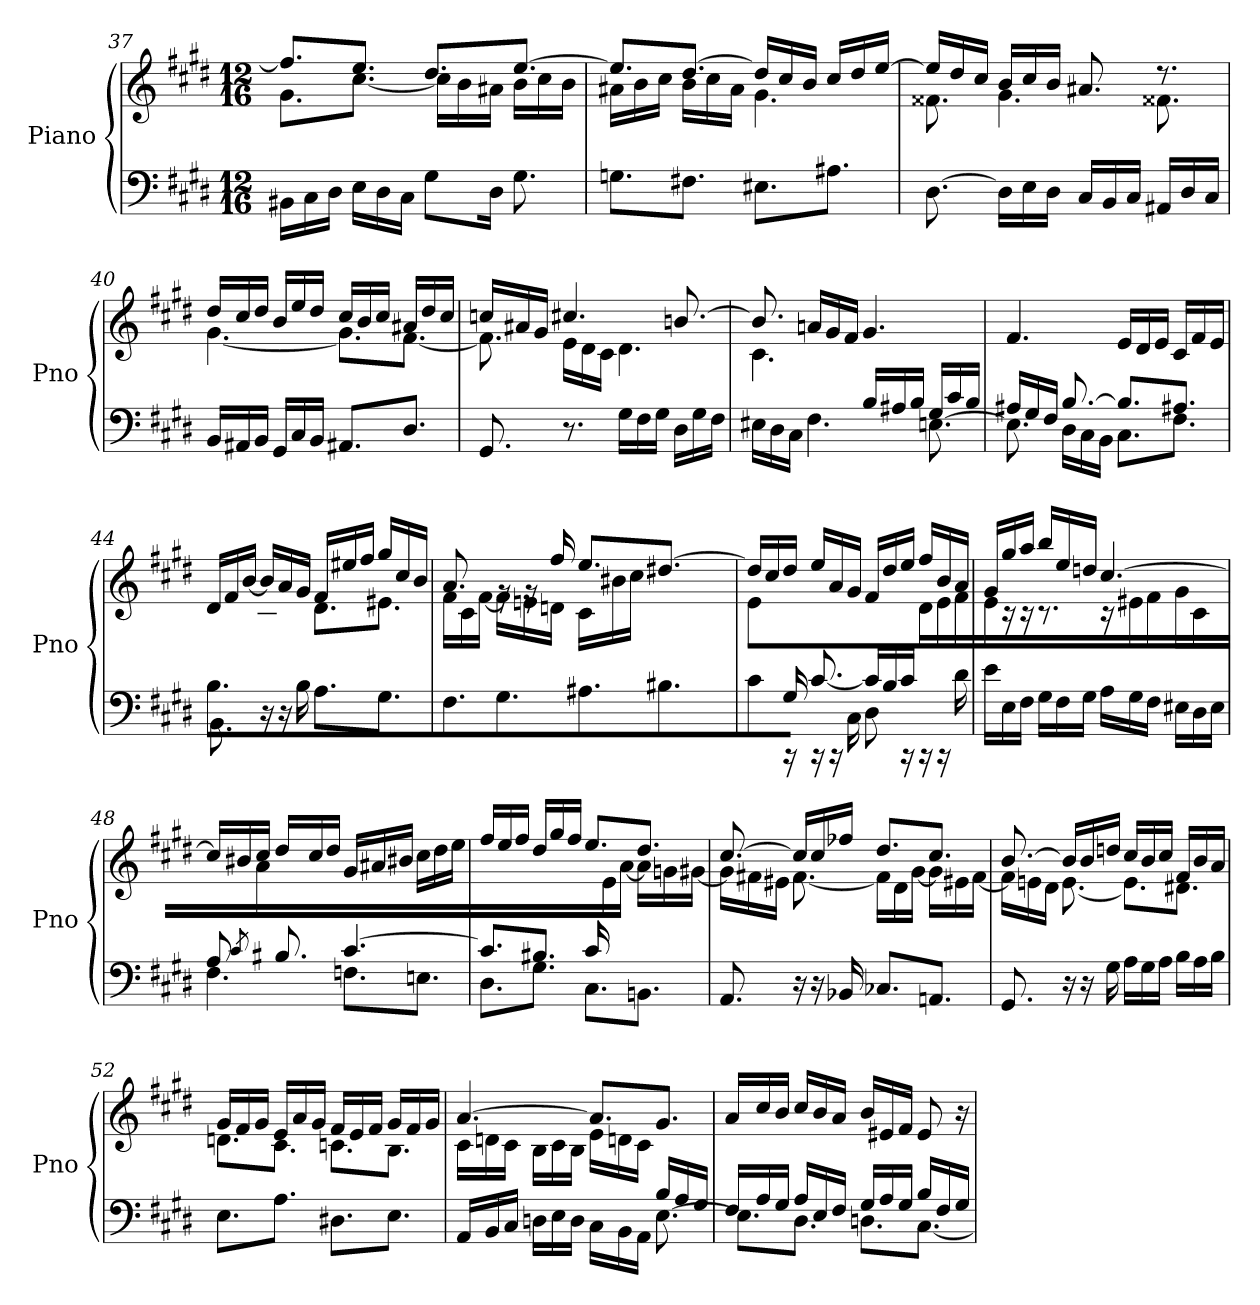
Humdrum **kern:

**kern	**kern
*part1	*part1
*staff2	*staff1
*I"Piano	*
*I'Pno	*
!!LO:LB:g=z
*clefF4	*clefG2
*k[f#c#g#d#]	*k[f#c#g#d#]
*M12/16	*M12/16
=37	=37
*	*^
16BB#X\LL	8.ff#/L]	8.g#\L
16C#\	.	.
16D#\JJ	.	.
16E\LL	8.ee/J	[8.cc#\J
16D#\	.	.
16C#\JJ	.	.
8G#\L	8.dd#/L	16cc#\LL]
.	.	16b\
16D#\Jk	.	16a#X\JJ
8.G#\	[8.ee/J	16b\LL
.	.	16cc#\
.	.	16b\JJ
=38	=38	=38
8.Gni\L	8.ee/L]	16a#X\LL
.	.	16b\
.	.	16cc#\JJ
8.F#X\J	[8.dd#/J	16b\LL
.	.	16cc#\
.	.	16a#\JJ
8.E#X\L	16dd#/LL]	4.g#\
.	16cc#/	.
.	16b/JJ	.
8.A#X\J	16cc#/LL	.
.	16dd#/	.
.	[16ee/JJ	.
=39	=39	=39
[8.D#\	16ee/LL]	8.f##X\
.	16dd#/	.
.	16cc#/JJ	.
16D#\LL]	16b/LL	4.g#\
16E\	16cc#/	.
16D#\JJ	16b/JJ	.
16C#/LL	8.a#X/	.
16BB/	.	.
16C#/JJ	.	.
16AA#X/LL	8.r	8.f##X\
16D#/	.	.
16C#/JJ	.	.
!!LO:LB:g=z	!!
=40	=40	=40
16BB/LL	16dd#/LL	[4.g#\
16AA#X/	16cc#/	.
16BB/JJ	16dd#/JJ	.
16GG#/LL	16b/LL	.
16C#/	16ee/	.
16BB/JJ	16dd#/JJ	.
8.AA#X/L	16cc#/LL	8.g#\L]
.	16b/	.
.	16cc#/JJ	.
8.D#/J	16a#X/LL	[8.f#\J
.	16dd#/	.
.	16cc#/JJ	.
=41	=41	=41
8.GG#/	16ccni/LL	8.f#\]
.	16a#X/	.
.	16g#/JJ	.
8.r	4.cc#/	16e\LL
.	.	16d#\
.	.	16c#\JJ
16G#\LL	.	4.d#\
16F#\	.	.
16G#\JJ	.	.
16D#\LL	[8.bn/	.
16G#\	.	.
16F#\JJ	.	.
=42	=42	=42
*^	*	*^
*	*^	*	*	*
4.ryy	16E#X\LL	8.ryy	8.b/]	4.c#\	8.ryy
.	16D#\	.	.	.	.
.	16C#\JJ	.	.	.	.
.	8.ryy	4.F#\	16an/LL	.	2ryy
.	.	.	16g#/	.	.
.	.	.	16f#/JJ	.	.
4.ryy	16B/LL	.	4.g#/	4.ryy	.
.	16A#X/	.	.	.	.
.	16B/JJ	.	.	.	.
.	16G#/LL	[8.En\	.	.	.
.	16c#/	.	.	.	.
.	16B/JJ	.	.	.	16ryy
*	*v	*v	*	*	*
*	*	*v	*v	*v
!!LO:LB:g=z
=43	=43	=43
16A#X/LL	8.E\]	4.f#/
16G#/	.	.
16F#/JJ	.	.
[8.B/	16D#\LL	.
.	16C#\	.
.	16BB\JJ	.
8.B/L]	8.C#\L	16e/LL
.	.	16d#/
.	.	16e/JJ
8.A#X/J	8.F#\J	16c#/LL
.	.	16f#/
.	.	16e/JJ
=44	=44	=44
*	*	*^
8.B/L	8.BB\	16d#/LL	8.ryy
.	.	16f#/	.
.	.	[16b/JJ	.
2ryy	16r	16b/LL]	8.c#\J
.	16r	16a/	.
.	16B\	16g#/JJ	.
.	8.A\L	16f#/LL	8.d#\L
.	.	16ee#X/	.
.	.	16ff#/JJ	.
.	8.G#\J	16gg#/LL	8.e#X\J
.	.	16cc#/	.
16ryy	.	16b/JJ	.
*v	*v	*	*
=45	=45	=45
8.F#\L	8.a/	16f#\LL
.	.	16c#\
.	.	[16f#\JJ
8.G#\J	16rg	16f#\LL]
.	16rg	16en\
.	16ff#/	16dn\JJ
8.A#X\L	8.ee/L	16c#\LL
.	.	16b#X\
.	.	16cc#\JJ
8.B#X\J	[8.dd#X/J	16dd#\LLyy
.	.	16g#\
.	.	16f#\JJ
!!LO:LB:g=z	!!
=46	=46	=46
*^	*	*
8c#\	8ryy	16dd#/LL]	8e\L
.	.	16cc#/	.
16rCC	16G#/Jk	16dd#/JJ	4..ryy
16rCC	[8.c#/	16ee/LL	.
16rCC	.	16a/	.
16C#\	.	16g#/JJ	.
8D#\	16c#/LL]	16f#/LL	.
.	16B/	16dd#/	.
16rCC	16c#/JJ	16ee/JJ	.
16rCC	8.ryy	16ff#/LL	16d#\LL
16rCC	.	16b/	16e\
16d#\	.	16a/JJ	16f#\JJ
=47	=47	=47	=47
2ryy	16e\LL	16g#/LL	16e\
.	16E\	16gg#/	16r
.	16F#\JJ	16aa/JJ	16r
.	16G#\LL	16bb/LL	8.r
.	16F#\	16ee/	.
.	16G#\JJ	16ddn/JJ	.
.	16A\LL	[4.cc#/	16r
.	16G#\	.	16e#X\LL
8.ryy	16F#\JJ	.	16f#\JJ
.	16E#X\LL	.	16g#\LL
.	16D#\	.	16c#\
16B/JJ	16E#\JJ	.	16ryy
=48	=48	=48	=48
*	*^	*	*^
8A/L	4.F#\	8.ryy	16cc#/LL]	8ryy	8.ryy
.	.	.	16b#X/	.	.
16ryy	.	.	16cc#/JJ	16a\Jk	.
8qc#/	.	.	.	.	.
8.B#X/	.	16c#!yy	16dd#/LL	2ryy	8.ryy
.	.	8B#!yy	16cc#/	.	.
.	.	.	16dd#/JJ	.	.
[4.c#/	8.Fni\L	4.ryy	16g#/LL	.	4.ryy
.	.	.	16a#X/	.	.
.	.	.	16b#X/JJ	.	.
.	8.En\J	.	16cc#\LL	.	.
.	.	.	16dd#\	.	.
.	.	.	16ee\JJ	16ryy	.
!!LO:LB:g=z	!!	!!
=49	=49	=49	=49	=49	=49
4.ryy	8.c#/L]	8.D#\L	16ff#/LL	4.ryy	4.ryy
.	.	.	16ee/	.	.
.	.	.	16ff#/JJ	.	.
.	8.B#X/J	8.G#\J	16dd#/LL	.	.
.	.	.	16gg#/	.	.
.	.	.	16ff#/JJ	.	.
16c#/LL	8.C#\L	4.ryy	8.ee/L	16ryy	4.ryy
4ryy	.	.	.	16e\	.
.	.	.	.	[16a\JJ	.
.	8.BBn\J	.	8.dd#/J	16a\LL]	.
.	.	.	.	16gni\	.
16ryy	.	.	.	[16g#\JJ	.
*v	*v	*v	*	*	*
*	*	*v	*v
=50	=50	=50
8.AA/	[8.cc#/	16g#\LL]
.	.	16f#X\
.	.	16e#X\JJ
16r	16cc#/LL]	[8.f#\
16r	16cc#/	.
16BB-Xi/	16ff-Xi/JJ	.
8.C-Xi/L	8.dd#/L	16f#\LL]
.	.	16d#\
.	.	[16g#\JJ
8.AAn/J	8.cc#/J	16g#\LL]
.	.	16e#X\
.	.	[16f#\JJ
=51	=51	=51
8.GG#/	[8.b/	16f#\LL]
.	.	16en\
.	.	16d#\JJ
16r	16b/LL]	[8.e\
16r	16b/	.
16G#\	16ddn/JJ	.
16A\LL	16cc#/LL	8.e\L]
16G#\	16b/	.
16A\JJ	16cc#/JJ	.
16B\LL	16f#/LL	8.d#X\J
16A\	16b/	.
16B\JJ	16a/JJ	.
!!LO:PB:g=z	!!
=52	=52	=52
8.E\L	16g#/LL	8.dn\L
.	16f#/	.
.	16g#/JJ	.
8.A\J	16e/LL	8.c#\J
.	16a/	.
.	16g#/JJ	.
8.D#X\L	16f#/LL	8.cn\L
.	16e/	.
.	16f#/JJ	.
8.E\J	16g#/LL	8.B\J
.	16f#/	.
.	16g#/JJ	.
=53	=53	=53
*^	*	*^
*	*^	*	*	*
2ryy	16AA/LL	2ryy	[4.a/	16c#\LL	2ryy
.	16BB/	.	.	16dn\	.
.	16C#/JJ	.	.	16c#\JJ	.
.	16Dn\LL	.	.	16B\LL	.
.	16E\	.	.	16c#\	.
.	16D\JJ	.	.	16B\JJ	.
.	16C#\LL	.	8.a/L]	16e\LL	.
.	16BB\	.	.	16dn\	.
16ryy	16AA\JJ	16ryy	.	16c#\JJ	16ryy
8.ryy	16B/LL	[8.E\	8.g#/J	8.ryy	8.ryy
.	16A/	.	.	.	.
.	16G#/JJ	.	.	.	.
*	*v	*v	*	*	*
*	*	*v	*v	*v
=54	=54	=54
16F#/LL	8.E\L]	16a/LL
16A/	.	16cc#/
16G#/JJ	.	16b/JJ
16A/LL	8.D#\J	16cc#/LL
16E/	.	16b/
16F#/JJ	.	16a/JJ
16G#/LL	8.Dn\L	16b/LL
16A/	.	16e#X/
16G#/JJ	.	16f#/JJ
16B/LL	[8.C#\J	8e#/
16F#/	.	.
16G#/JJ	.	16r
*v	*v	*
=	=
*-	*-
